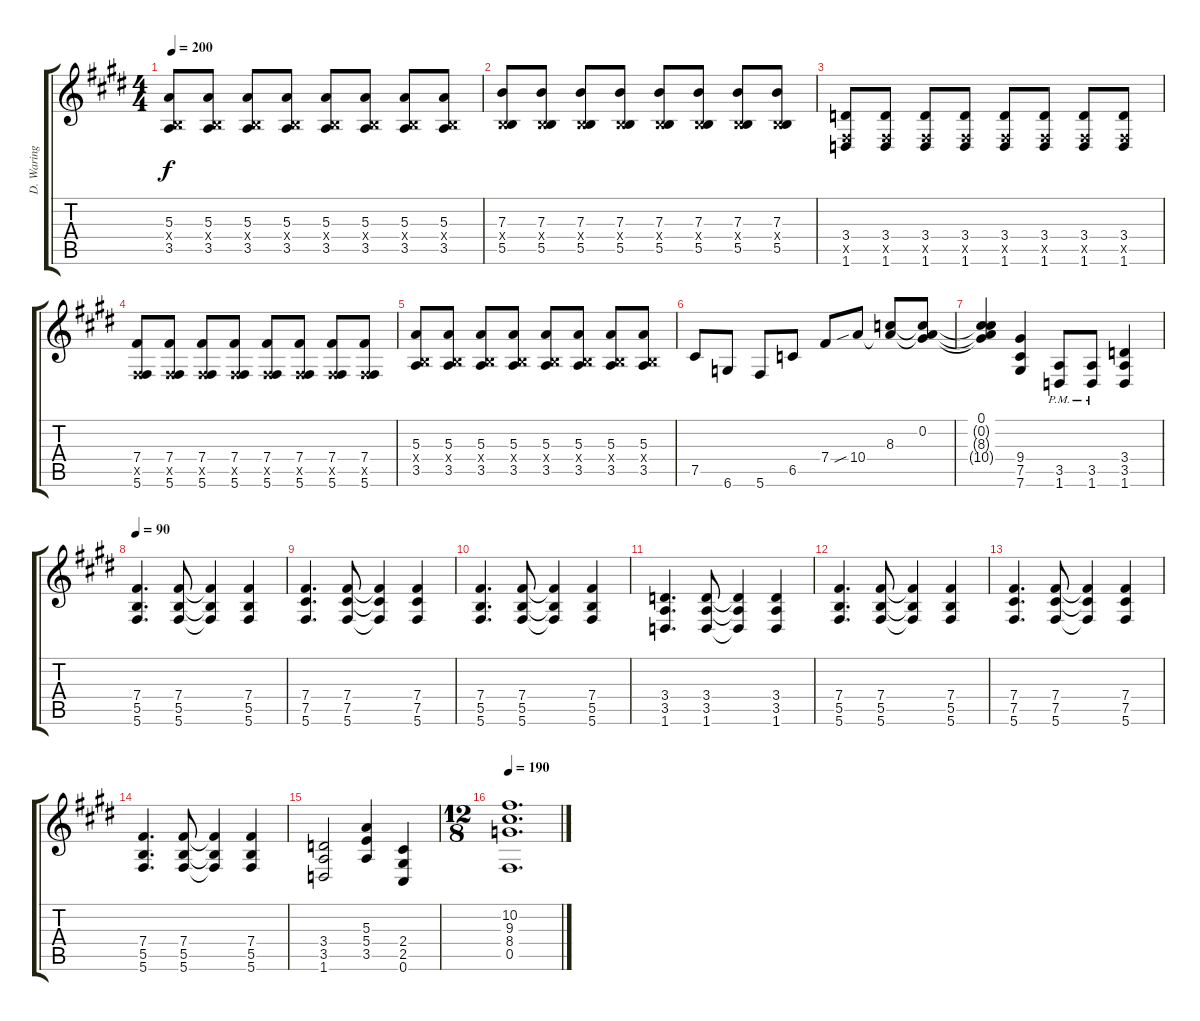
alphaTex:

\track ("D. Waring Gtr." "D. Waring ") {instrument distortionguitar}
\staff {score tabs}
\tuning (Db4 Ab3 E3 B2 Gb2 Db2) {hide}
\ts (4 4)
\tempo 200
\clef g2
\ks c#minor
(5.3 0.4{x} 3.5).8{dy f} (5.3 0.4{x} 3.5).8 (5.3 0.4{x} 3.5).8 (5.3 0.4{x} 3.5).8 (5.3 0.4{x} 3.5).8 (5.3 0.4{x} 3.5).8 (5.3 0.4{x} 3.5).8 (5.3 0.4{x} 3.5).8 |
(7.3 0.4{x} 5.5).8 (7.3 0.4{x} 5.5).8 (7.3 0.4{x} 5.5).8 (7.3 0.4{x} 5.5).8 (7.3 0.4{x} 5.5).8 (7.3 0.4{x} 5.5).8 (7.3 0.4{x} 5.5).8 (7.3 0.4{x} 5.5).8 |
(3.4 0.5{x} 1.6).8 (3.4 0.5{x} 1.6).8 (3.4 0.5{x} 1.6).8 (3.4 0.5{x} 1.6).8 (3.4 0.5{x} 1.6).8 (3.4 0.5{x} 1.6).8 (3.4 0.5{x} 1.6).8 (3.4 0.5{x} 1.6).8 |
(7.4 0.5{x} 5.6).8 (7.4 0.5{x} 5.6).8 (7.4 0.5{x} 5.6).8 (7.4 0.5{x} 5.6).8 (7.4 0.5{x} 5.6).8 (7.4 0.5{x} 5.6).8 (7.4 0.5{x} 5.6).8 (7.4 0.5{x} 5.6).8 |
(5.3 0.4{x} 3.5).8 (5.3 0.4{x} 3.5).8 (5.3 0.4{x} 3.5).8 (5.3 0.4{x} 3.5).8 (5.3 0.4{x} 3.5).8 (5.3 0.4{x} 3.5).8 (5.3 0.4{x} 3.5).8 (5.3 0.4{x} 3.5).8 |
7.5.8 6.6.8 5.6.8 6.5.8 7.4.8 10.4{sib}.8 (8.3 10.4{t}).8 (0.2 8.3{t} 10.4{t}).8 |
(0.1 0.2{t} 8.3{t} 10.4{t}).4 (9.4 7.5 7.6).4 (3.5{pm} 1.6{pm}).8 (3.5{pm} 1.6{pm}).8 (3.4 3.5 1.6).4 |
\tempo 90
(7.4 5.5 5.6).4{d} (7.4 5.5 5.6).8 (7.4{t} 5.5{t} 5.6{t}).4 (7.4 5.5 5.6).4 |
(7.4 7.5 5.6).4{d} (7.4 7.5 5.6).8 (7.4{t} 7.5{t} 5.6{t}).4 (7.4 7.5 5.6).4 |
(7.4 5.5 5.6).4{d} (7.4 5.5 5.6).8 (7.4{t} 5.5{t} 5.6{t}).4 (7.4 5.5 5.6).4 |
(3.4 3.5 1.6).4{d} (3.4 3.5 1.6).8 (3.4{t} 3.5{t} 1.6{t}).4 (3.4 3.5 1.6).4 |
(7.4 5.5 5.6).4{d} (7.4 5.5 5.6).8 (7.4{t} 5.5{t} 5.6{t}).4 (7.4 5.5 5.6).4 |
(7.4 7.5 5.6).4{d} (7.4 7.5 5.6).8 (7.4{t} 7.5{t} 5.6{t}).4 (7.4 7.5 5.6).4 |
(7.4 5.5 5.6).4{d} (7.4 5.5 5.6).8 (7.4{t} 5.5{t} 5.6{t}).4 (7.4 5.5 5.6).4 |
(3.4 3.5 1.6).2 (5.3 5.4 3.5).4 (2.4 2.5 0.6).4 |
\ts (12 8)
\tempo 190
(10.2 9.3 8.4 0.5).1{d}
